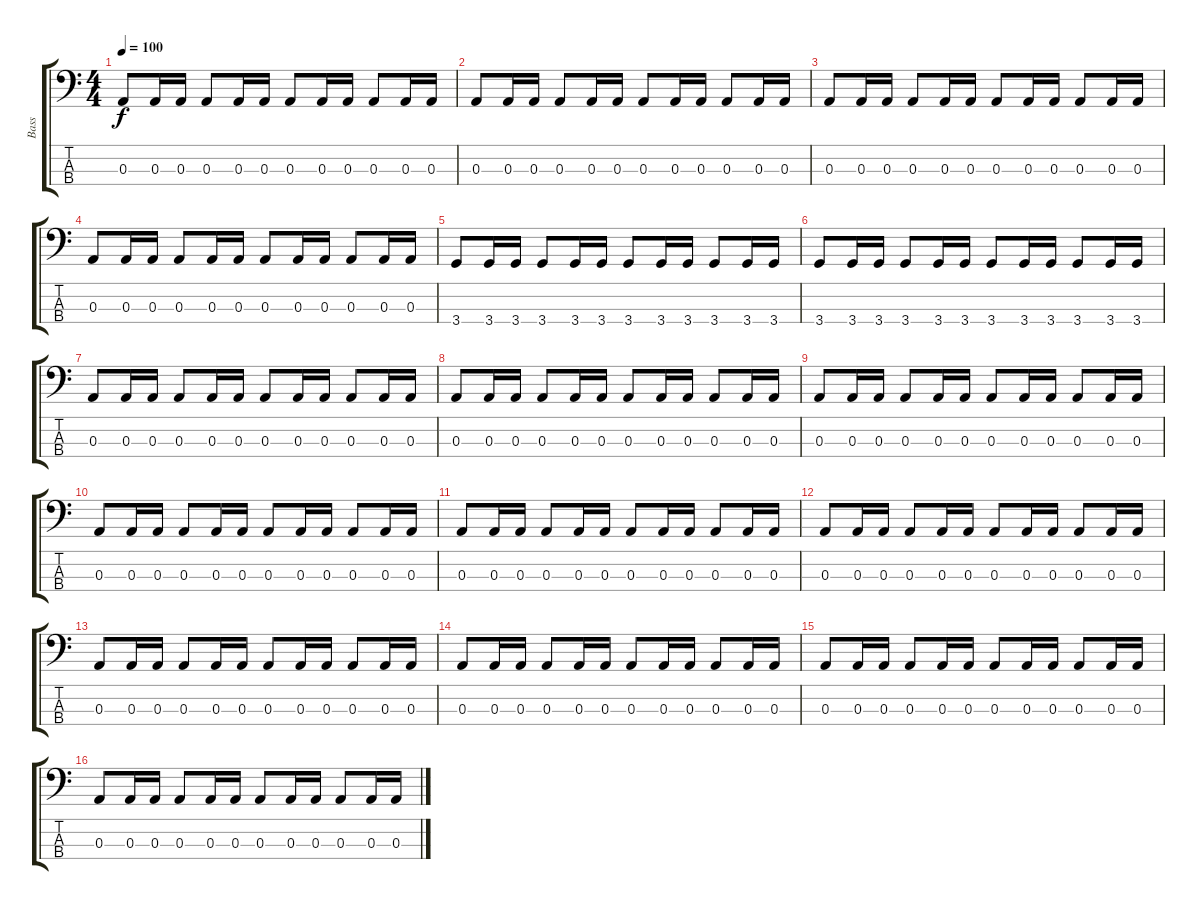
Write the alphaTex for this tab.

\track ("Bass" "Bass") {instrument electricbassfinger}
\staff {score tabs}
\tuning (G2 D2 A1 E1) {hide}
\ts (4 4)
\tempo 100
\clef f4
\ks c
0.3.8{dy f} 0.3.16 0.3.16 0.3.8 0.3.16 0.3.16 0.3.8 0.3.16 0.3.16 0.3.8 0.3.16 0.3.16 |
0.3.8 0.3.16 0.3.16 0.3.8 0.3.16 0.3.16 0.3.8 0.3.16 0.3.16 0.3.8 0.3.16 0.3.16 |
0.3.8 0.3.16 0.3.16 0.3.8 0.3.16 0.3.16 0.3.8 0.3.16 0.3.16 0.3.8 0.3.16 0.3.16 |
0.3.8 0.3.16 0.3.16 0.3.8 0.3.16 0.3.16 0.3.8 0.3.16 0.3.16 0.3.8 0.3.16 0.3.16 |
3.4.8 3.4.16 3.4.16 3.4.8 3.4.16 3.4.16 3.4.8 3.4.16 3.4.16 3.4.8 3.4.16 3.4.16 |
3.4.8 3.4.16 3.4.16 3.4.8 3.4.16 3.4.16 3.4.8 3.4.16 3.4.16 3.4.8 3.4.16 3.4.16 |
0.3.8 0.3.16 0.3.16 0.3.8 0.3.16 0.3.16 0.3.8 0.3.16 0.3.16 0.3.8 0.3.16 0.3.16 |
0.3.8 0.3.16 0.3.16 0.3.8 0.3.16 0.3.16 0.3.8 0.3.16 0.3.16 0.3.8 0.3.16 0.3.16 |
0.3.8 0.3.16 0.3.16 0.3.8 0.3.16 0.3.16 0.3.8 0.3.16 0.3.16 0.3.8 0.3.16 0.3.16 |
0.3.8 0.3.16 0.3.16 0.3.8 0.3.16 0.3.16 0.3.8 0.3.16 0.3.16 0.3.8 0.3.16 0.3.16 |
0.3.8 0.3.16 0.3.16 0.3.8 0.3.16 0.3.16 0.3.8 0.3.16 0.3.16 0.3.8 0.3.16 0.3.16 |
0.3.8 0.3.16 0.3.16 0.3.8 0.3.16 0.3.16 0.3.8 0.3.16 0.3.16 0.3.8 0.3.16 0.3.16 |
0.3.8 0.3.16 0.3.16 0.3.8 0.3.16 0.3.16 0.3.8 0.3.16 0.3.16 0.3.8 0.3.16 0.3.16 |
0.3.8 0.3.16 0.3.16 0.3.8 0.3.16 0.3.16 0.3.8 0.3.16 0.3.16 0.3.8 0.3.16 0.3.16 |
0.3.8 0.3.16 0.3.16 0.3.8 0.3.16 0.3.16 0.3.8 0.3.16 0.3.16 0.3.8 0.3.16 0.3.16 |
0.3.8 0.3.16 0.3.16 0.3.8 0.3.16 0.3.16 0.3.8 0.3.16 0.3.16 0.3.8 0.3.16 0.3.16
